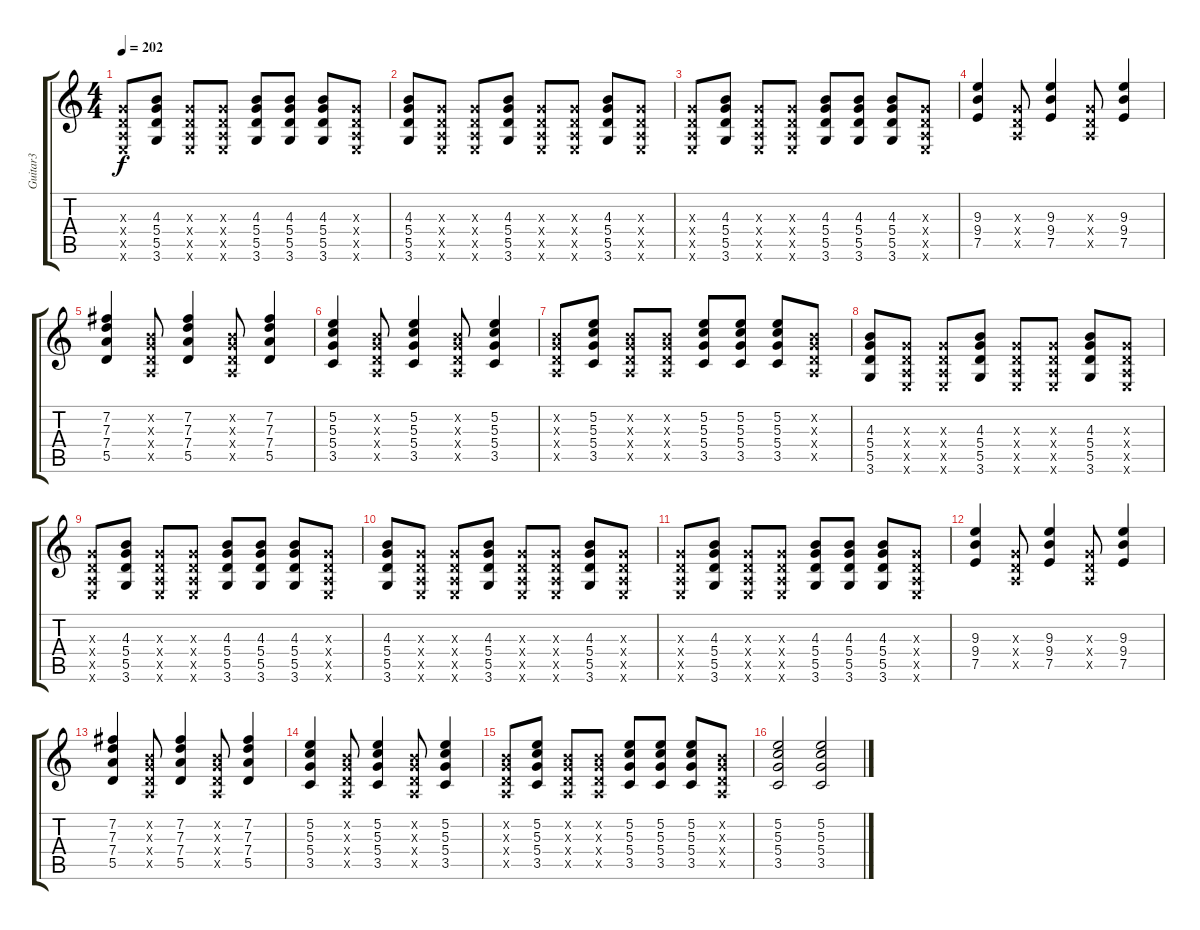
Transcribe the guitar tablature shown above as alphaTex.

\track ("Guitar3" "Guitar3") {instrument distortionguitar}
\staff {score tabs}
\tuning (E4 B3 G3 D3 A2 E2) {hide}
\ts (4 4)
\tempo 202
\clef g2
\ks c
(0.3{x} 0.4{x} 0.5{x} 0.6{x}).8{dy f} (4.3 5.4 5.5 3.6).8 (0.3{x} 0.4{x} 0.5{x} 0.6{x}).8 (0.3{x} 0.4{x} 0.5{x} 0.6{x}).8 (4.3 5.4 5.5 3.6).8 (4.3 5.4 5.5 3.6).8 (4.3 5.4 5.5 3.6).8 (0.3{x} 0.4{x} 0.5{x} 0.6{x}).8 |
(4.3 5.4 5.5 3.6).8 (0.3{x} 0.4{x} 0.5{x} 0.6{x}).8 (0.3{x} 0.4{x} 0.5{x} 0.6{x}).8 (4.3 5.4 5.5 3.6).8 (0.3{x} 0.4{x} 0.5{x} 0.6{x}).8 (0.3{x} 0.4{x} 0.5{x} 0.6{x}).8 (4.3 5.4 5.5 3.6).8 (0.3{x} 0.4{x} 0.5{x} 0.6{x}).8 |
(0.3{x} 0.4{x} 0.5{x} 0.6{x}).8 (4.3 5.4 5.5 3.6).8 (0.3{x} 0.4{x} 0.5{x} 0.6{x}).8 (0.3{x} 0.4{x} 0.5{x} 0.6{x}).8 (4.3 5.4 5.5 3.6).8 (4.3 5.4 5.5 3.6).8 (4.3 5.4 5.5 3.6).8 (0.3{x} 0.4{x} 0.5{x} 0.6{x}).8 |
(9.3 9.4 7.5).4 (0.3{x} 0.4{x} 0.5{x}).8 (9.3 9.4 7.5).4 (0.3{x} 0.4{x} 0.5{x}).8 (9.3 9.4 7.5).4 |
(7.2 7.3 7.4 5.5).4 (0.2{x} 0.3{x} 0.4{x} 0.5{x}).8 (7.2 7.3 7.4 5.5).4 (0.2{x} 0.3{x} 0.4{x} 0.5{x}).8 (7.2 7.3 7.4 5.5).4 |
(5.2 5.3 5.4 3.5).4 (0.2{x} 0.3{x} 0.4{x} 0.5{x}).8 (5.2 5.3 5.4 3.5).4 (0.2{x} 0.3{x} 0.4{x} 0.5{x}).8 (5.2 5.3 5.4 3.5).4 |
(0.2{x} 0.3{x} 0.4{x} 0.5{x}).8 (5.2 5.3 5.4 3.5).8 (0.2{x} 0.3{x} 0.4{x} 0.5{x}).8 (0.2{x} 0.3{x} 0.4{x} 0.5{x}).8 (5.2 5.3 5.4 3.5).8 (5.2 5.3 5.4 3.5).8 (5.2 5.3 5.4 3.5).8 (0.2{x} 0.3{x} 0.4{x} 0.5{x}).8 |
(4.3 5.4 5.5 3.6).8 (0.3{x} 0.4{x} 0.5{x} 0.6{x}).8 (0.3{x} 0.4{x} 0.5{x} 0.6{x}).8 (4.3 5.4 5.5 3.6).8 (0.3{x} 0.4{x} 0.5{x} 0.6{x}).8 (0.3{x} 0.4{x} 0.5{x} 0.6{x}).8 (4.3 5.4 5.5 3.6).8 (0.3{x} 0.4{x} 0.5{x} 0.6{x}).8 |
(0.3{x} 0.4{x} 0.5{x} 0.6{x}).8 (4.3 5.4 5.5 3.6).8 (0.3{x} 0.4{x} 0.5{x} 0.6{x}).8 (0.3{x} 0.4{x} 0.5{x} 0.6{x}).8 (4.3 5.4 5.5 3.6).8 (4.3 5.4 5.5 3.6).8 (4.3 5.4 5.5 3.6).8 (0.3{x} 0.4{x} 0.5{x} 0.6{x}).8 |
(4.3 5.4 5.5 3.6).8 (0.3{x} 0.4{x} 0.5{x} 0.6{x}).8 (0.3{x} 0.4{x} 0.5{x} 0.6{x}).8 (4.3 5.4 5.5 3.6).8 (0.3{x} 0.4{x} 0.5{x} 0.6{x}).8 (0.3{x} 0.4{x} 0.5{x} 0.6{x}).8 (4.3 5.4 5.5 3.6).8 (0.3{x} 0.4{x} 0.5{x} 0.6{x}).8 |
(0.3{x} 0.4{x} 0.5{x} 0.6{x}).8 (4.3 5.4 5.5 3.6).8 (0.3{x} 0.4{x} 0.5{x} 0.6{x}).8 (0.3{x} 0.4{x} 0.5{x} 0.6{x}).8 (4.3 5.4 5.5 3.6).8 (4.3 5.4 5.5 3.6).8 (4.3 5.4 5.5 3.6).8 (0.3{x} 0.4{x} 0.5{x} 0.6{x}).8 |
(9.3 9.4 7.5).4 (0.3{x} 0.4{x} 0.5{x}).8 (9.3 9.4 7.5).4 (0.3{x} 0.4{x} 0.5{x}).8 (9.3 9.4 7.5).4 |
(7.2 7.3 7.4 5.5).4 (0.2{x} 0.3{x} 0.4{x} 0.5{x}).8 (7.2 7.3 7.4 5.5).4 (0.2{x} 0.3{x} 0.4{x} 0.5{x}).8 (7.2 7.3 7.4 5.5).4 |
(5.2 5.3 5.4 3.5).4 (0.2{x} 0.3{x} 0.4{x} 0.5{x}).8 (5.2 5.3 5.4 3.5).4 (0.2{x} 0.3{x} 0.4{x} 0.5{x}).8 (5.2 5.3 5.4 3.5).4 |
(0.2{x} 0.3{x} 0.4{x} 0.5{x}).8 (5.2 5.3 5.4 3.5).8 (0.2{x} 0.3{x} 0.4{x} 0.5{x}).8 (0.2{x} 0.3{x} 0.4{x} 0.5{x}).8 (5.2 5.3 5.4 3.5).8 (5.2 5.3 5.4 3.5).8 (5.2 5.3 5.4 3.5).8 (0.2{x} 0.3{x} 0.4{x} 0.5{x}).8 |
(5.2 5.3 5.4 3.5).2 (5.2 5.3 5.4 3.5).2
